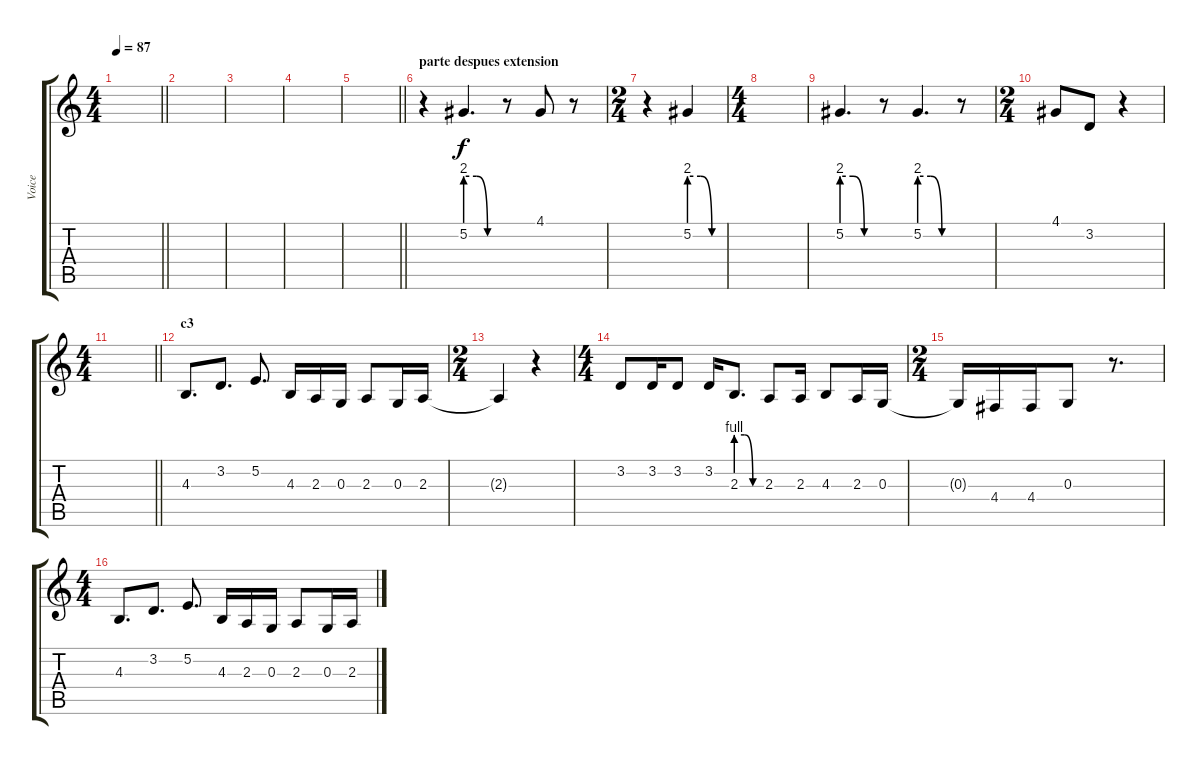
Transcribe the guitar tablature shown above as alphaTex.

\track ("Voice" "Voice") {instrument lead2sawtooth}
\staff {score tabs}
\tuning (E4 B3 G3 D3 A2 D2) {hide}
\ts (4 4)
\tempo 87
\clef g2
\barLineRight lightlight
\ks c
|
|
|
|
\barLineRight lightlight
|
\section ("" "parte despues extension")
r.4 5.2{be (custom 0 8 20 8 40 0 60 0)}.4{d} r.8 4.1.8 r.8 |
\ts (2 4)
r.4 5.2{be (custom 0 8 20 8 40 0 60 0)}.4 |
\ts (4 4)
|
5.2{be (custom 0 8 20 8 40 0 60 0)}.4{d} r.8 5.2{be (custom 0 8 20 8 40 0 60 0)}.4{d} r.8 |
\ts (2 4)
4.1.8 3.2.8 r.4 |
\ts (4 4)
\barLineRight lightlight
|
\section ("" "c3")
4.3.8{d} 3.2.8{d} 5.2.8{d} 4.3.16 2.3.16 0.3.16 2.3.8 0.3.16 2.3.16 |
\ts (2 4)
2.3{t}.4 r.4 |
\ts (4 4)
3.2.8 3.2.16 3.2.8 3.2.16 2.3{be (custom 0 4 20 4 40 0 60 0)}.8{d} 2.3.8 2.3.16 4.3.8 2.3.16 0.3.16 |
\ts (2 4)
0.3{t}.16 4.4.16 4.4.16 0.3.8 r.8{d} |
\ts (4 4)
4.3.8{d} 3.2.8{d} 5.2.8{d} 4.3.16 2.3.16 0.3.16 2.3.8 0.3.16 2.3.16
